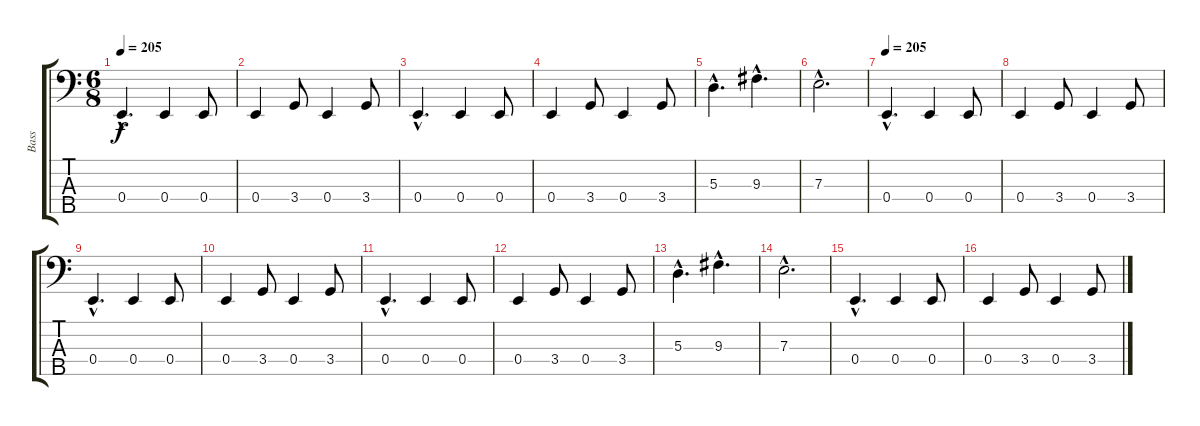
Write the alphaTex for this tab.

\track ("Bass" "Bass") {instrument electricbassfinger}
\staff {score tabs}
\tuning (G2 D2 A1 E1 B0) {hide}
\ts (6 8)
\tempo 205
\clef f4
\ks c
0.4{hac}.4{d dy f} 0.4.4 0.4.8 |
0.4.4 3.4.8 0.4.4 3.4.8 |
0.4{hac}.4{d} 0.4.4 0.4.8 |
0.4.4 3.4.8 0.4.4 3.4.8 |
5.3{hac}.4{d} 9.3{hac}.4{d} |
7.3{hac}.2{d} |
\tempo 205
0.4{hac}.4{d} 0.4.4 0.4.8 |
0.4.4 3.4.8 0.4.4 3.4.8 |
0.4{hac}.4{d} 0.4.4 0.4.8 |
0.4.4 3.4.8 0.4.4 3.4.8 |
0.4{hac}.4{d} 0.4.4 0.4.8 |
0.4.4 3.4.8 0.4.4 3.4.8 |
5.3{hac}.4{d} 9.3{hac}.4{d} |
7.3{hac}.2{d} |
0.4{hac}.4{d} 0.4.4 0.4.8 |
0.4.4 3.4.8 0.4.4 3.4.8
